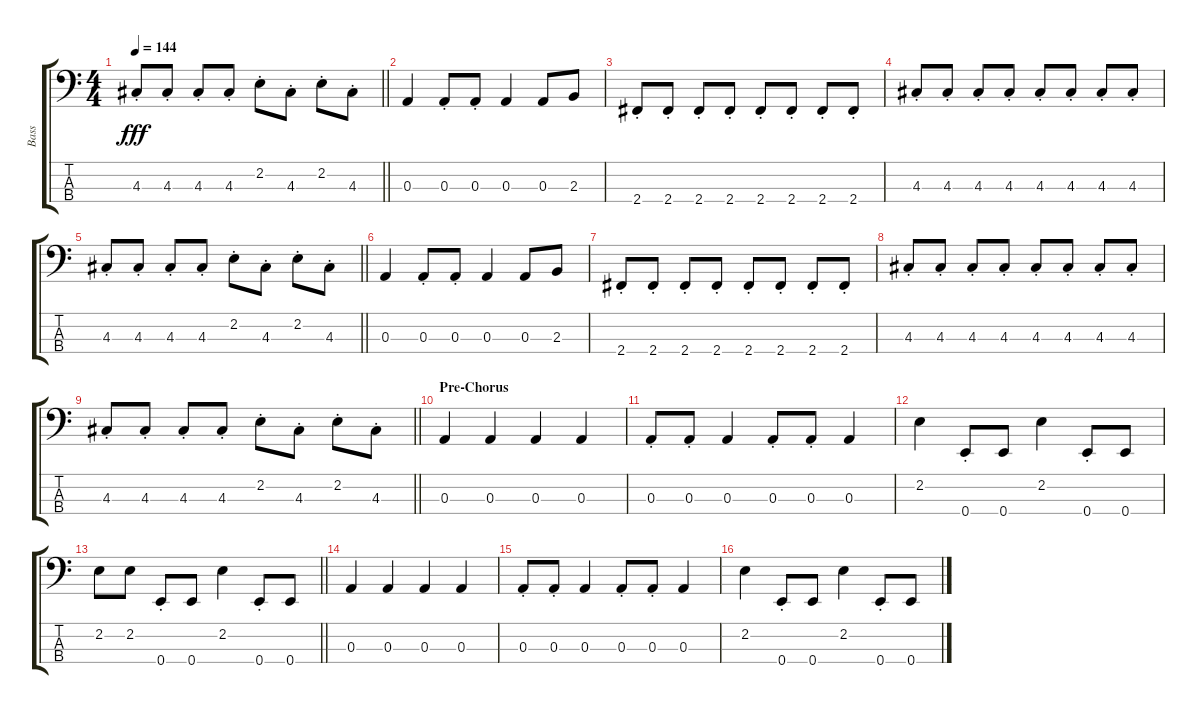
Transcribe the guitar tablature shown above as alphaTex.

\track ("Bass" "Bass") {instrument fretlessbass}
\staff {score tabs}
\tuning (G2 D2 A1 E1) {hide}
\ts (4 4)
\tempo 144
\clef f4
\barLineRight lightlight
\ks c
4.3{st}.8{dy fff} 4.3{st}.8 4.3{st}.8 4.3{st}.8 2.2{st}.8 4.3{st}.8 2.2{st}.8 4.3{st}.8 |
0.3.4 0.3{st}.8 0.3{st}.8 0.3.4 0.3.8 2.3.8 |
2.4{st}.8 2.4{st}.8 2.4{st}.8 2.4{st}.8 2.4{st}.8 2.4{st}.8 2.4{st}.8 2.4{st}.8 |
4.3{st}.8 4.3{st}.8 4.3{st}.8 4.3{st}.8 4.3{st}.8 4.3{st}.8 4.3{st}.8 4.3{st}.8 |
\barLineRight lightlight
4.3{st}.8 4.3{st}.8 4.3{st}.8 4.3{st}.8 2.2{st}.8 4.3{st}.8 2.2{st}.8 4.3{st}.8 |
0.3.4 0.3{st}.8 0.3{st}.8 0.3.4 0.3.8 2.3.8 |
2.4{st}.8 2.4{st}.8 2.4{st}.8 2.4{st}.8 2.4{st}.8 2.4{st}.8 2.4{st}.8 2.4{st}.8 |
4.3{st}.8 4.3{st}.8 4.3{st}.8 4.3{st}.8 4.3{st}.8 4.3{st}.8 4.3{st}.8 4.3{st}.8 |
\barLineRight lightlight
4.3{st}.8 4.3{st}.8 4.3{st}.8 4.3{st}.8 2.2{st}.8 4.3{st}.8 2.2{st}.8 4.3{st}.8 |
\section ("" "Pre-Chorus")
0.3.4 0.3.4 0.3.4 0.3.4 |
0.3{st}.8 0.3{st}.8 0.3.4 0.3{st}.8 0.3{st}.8 0.3.4 |
2.2.4 0.4{st}.8 0.4.8 2.2.4 0.4{st}.8 0.4.8 |
\barLineRight lightlight
2.2.8 2.2.8 0.4{st}.8 0.4.8 2.2.4 0.4{st}.8 0.4.8 |
0.3.4 0.3.4 0.3.4 0.3.4 |
0.3{st}.8 0.3{st}.8 0.3.4 0.3{st}.8 0.3{st}.8 0.3.4 |
2.2.4 0.4{st}.8 0.4.8 2.2.4 0.4{st}.8 0.4.8
